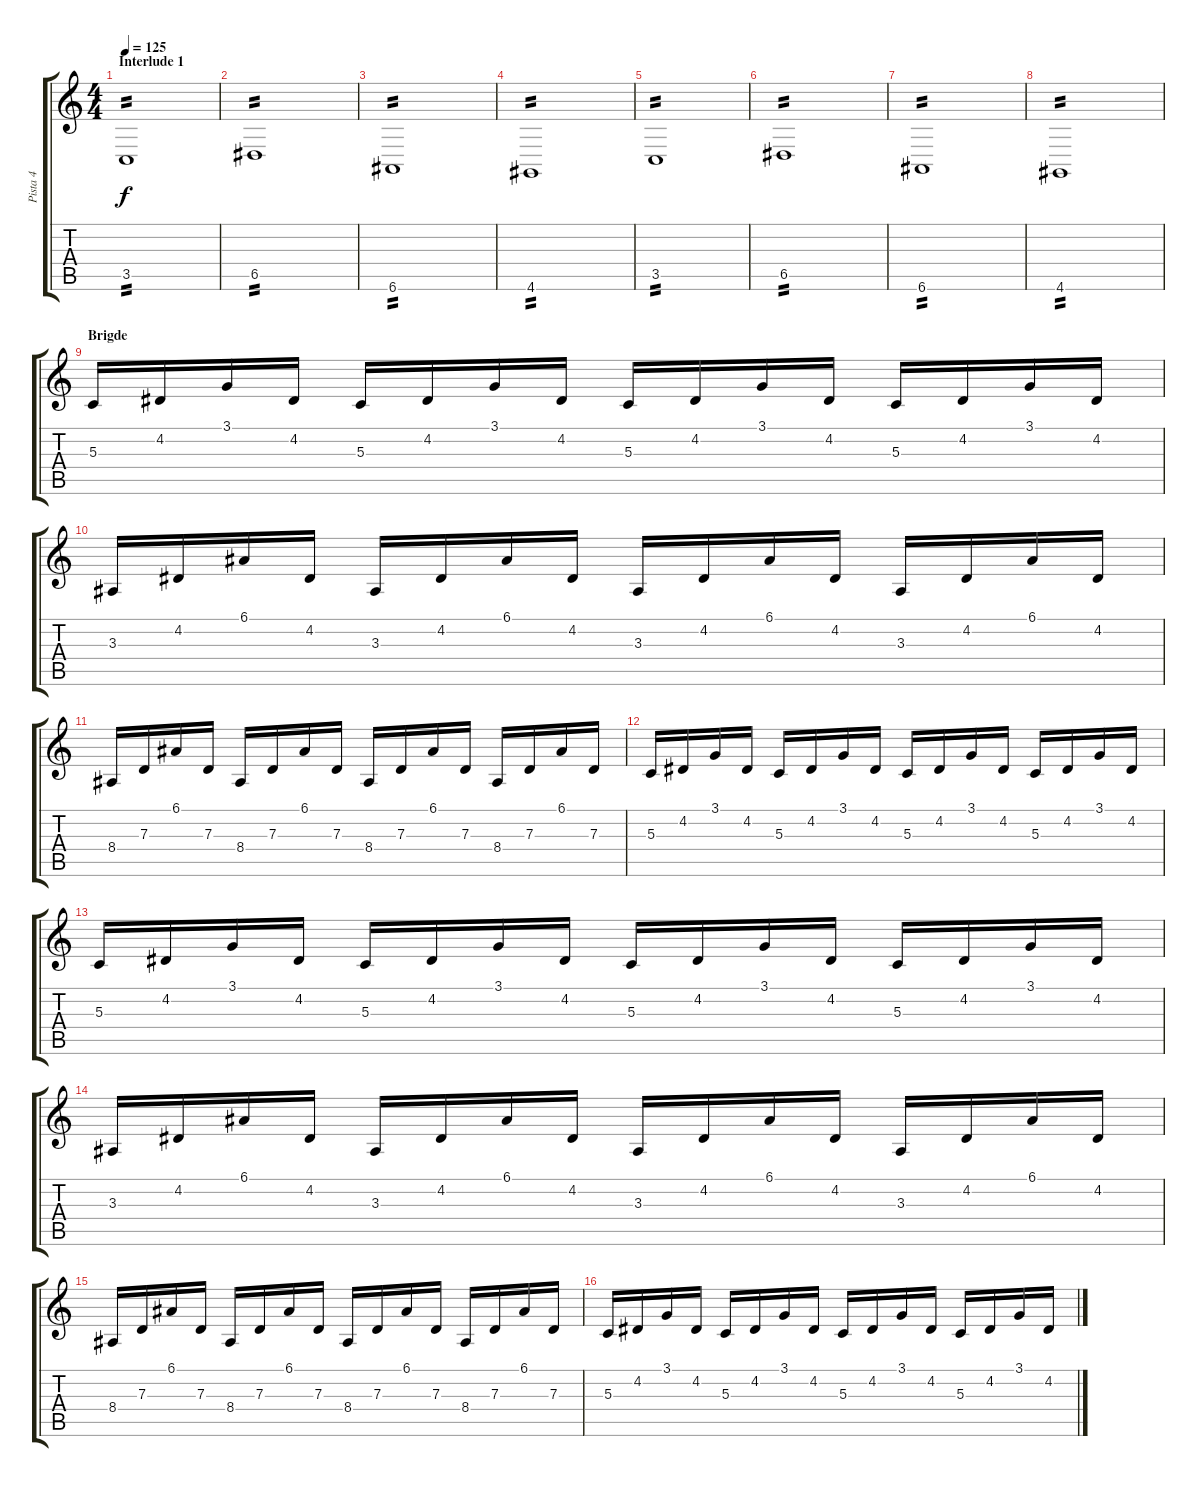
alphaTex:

\track ("Pista 4" "Pista 4") {instrument lead8bassandlead}
\staff {score tabs}
\tuning (E4 B3 G3 D3 A2 E2) {hide}
\ts (4 4)
\section ("" "Interlude 1")
\tempo 125
\clef g2
\ks c
3.5.1{tp 2 dy f} |
6.5.1{tp 2} |
6.6.1{tp 2} |
4.6.1{tp 2} |
3.5.1{tp 2} |
6.5.1{tp 2} |
6.6.1{tp 2} |
4.6.1{tp 2} |
\section ("" "Brigde")
5.3.16 4.2.16 3.1.16 4.2.16 5.3.16 4.2.16 3.1.16 4.2.16 5.3.16 4.2.16 3.1.16 4.2.16 5.3.16 4.2.16 3.1.16 4.2.16 |
3.3.16 4.2.16 6.1.16 4.2.16 3.3.16 4.2.16 6.1.16 4.2.16 3.3.16 4.2.16 6.1.16 4.2.16 3.3.16 4.2.16 6.1.16 4.2.16 |
8.4.16 7.3.16 6.1.16 7.3.16 8.4.16 7.3.16 6.1.16 7.3.16 8.4.16 7.3.16 6.1.16 7.3.16 8.4.16 7.3.16 6.1.16 7.3.16 |
5.3.16 4.2.16 3.1.16 4.2.16 5.3.16 4.2.16 3.1.16 4.2.16 5.3.16 4.2.16 3.1.16 4.2.16 5.3.16 4.2.16 3.1.16 4.2.16 |
5.3.16 4.2.16 3.1.16 4.2.16 5.3.16 4.2.16 3.1.16 4.2.16 5.3.16 4.2.16 3.1.16 4.2.16 5.3.16 4.2.16 3.1.16 4.2.16 |
3.3.16 4.2.16 6.1.16 4.2.16 3.3.16 4.2.16 6.1.16 4.2.16 3.3.16 4.2.16 6.1.16 4.2.16 3.3.16 4.2.16 6.1.16 4.2.16 |
8.4.16 7.3.16 6.1.16 7.3.16 8.4.16 7.3.16 6.1.16 7.3.16 8.4.16 7.3.16 6.1.16 7.3.16 8.4.16 7.3.16 6.1.16 7.3.16 |
5.3.16 4.2.16 3.1.16 4.2.16 5.3.16 4.2.16 3.1.16 4.2.16 5.3.16 4.2.16 3.1.16 4.2.16 5.3.16 4.2.16 3.1.16 4.2.16
